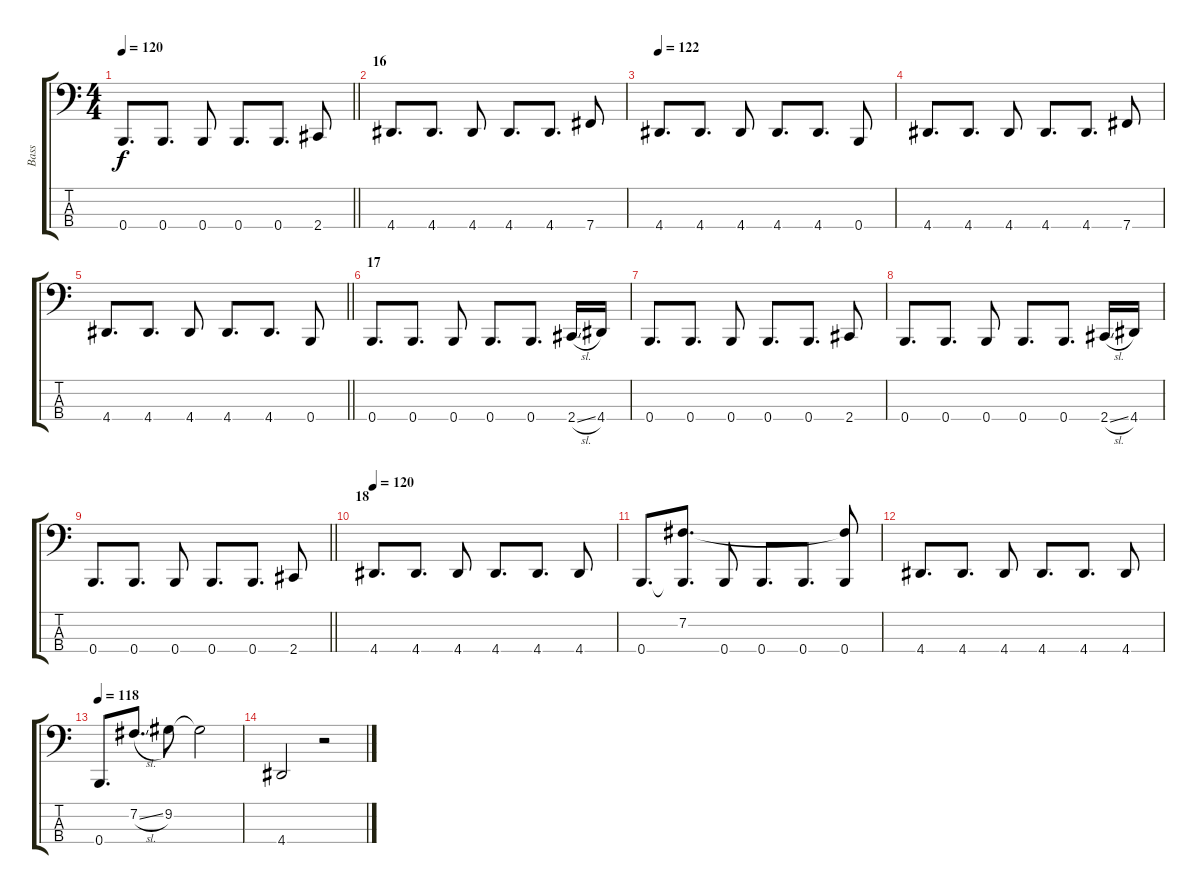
\track ("Bass" "Bass") {instrument electricbasspick}
\staff {score tabs}
\tuning (E2 B1 Gb1 B0) {hide}
\ts (4 4)
\tempo 120
\clef f4
\barLineRight lightlight
\ks c
0.4.8{d dy f} 0.4.8{d} 0.4.8 0.4.8{d} 0.4.8{d} 2.4.8 |
\section ("" "16")
4.4.8{d} 4.4.8{d} 4.4.8 4.4.8{d} 4.4.8{d} 7.4.8 |
\tempo 122
4.4.8{d} 4.4.8{d} 4.4.8 4.4.8{d} 4.4.8{d} 0.4.8 |
4.4.8{d} 4.4.8{d} 4.4.8 4.4.8{d} 4.4.8{d} 7.4.8 |
\barLineRight lightlight
4.4.8{d} 4.4.8{d} 4.4.8 4.4.8{d} 4.4.8{d} 0.4.8 |
\section ("" "17")
0.4.8{d} 0.4.8{d} 0.4.8 0.4.8{d} 0.4.8{d} 2.4{sl}.16 4.4.16 |
0.4.8{d} 0.4.8{d} 0.4.8 0.4.8{d} 0.4.8{d} 2.4.8 |
0.4.8{d} 0.4.8{d} 0.4.8 0.4.8{d} 0.4.8{d} 2.4{sl}.16 4.4.16 |
\barLineRight lightlight
0.4.8{d} 0.4.8{d} 0.4.8 0.4.8{d} 0.4.8{d} 2.4.8 |
\section ("" "18")
\tempo 120
4.4.8{d} 4.4.8{d} 4.4.8 4.4.8{d} 4.4.8{d} 4.4.8 |
0.4.8{d} (7.2 0.4{t}).8{d} 0.4.8 0.4.8{d} 0.4.8{d} (7.2{t} 0.4).8 |
4.4.8{d} 4.4.8{d} 4.4.8 4.4.8{d} 4.4.8{d} 4.4.8 |
\tempo 118
0.4.8{d} 7.2{sl}.8{d} 9.2.8 9.2{t}.2 |
4.4.2 r.2
